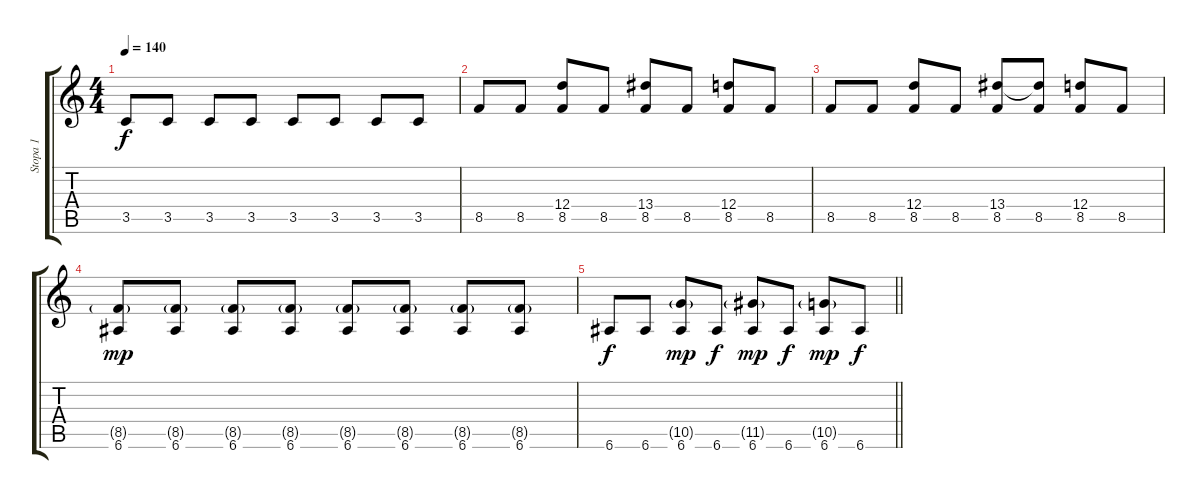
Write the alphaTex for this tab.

\track ("Stopa 1" "Stopa 1") {instrument overdrivenguitar}
\staff {score tabs}
\tuning (E4 B3 G3 D3 A2 E2) {hide}
\ts (4 4)
\tempo 140
\clef g2
\ks c
3.5.8{dy f} 3.5.8 3.5.8 3.5.8 3.5.8 3.5.8 3.5.8 3.5.8 |
8.5.8 8.5.8 (12.4 8.5).8 8.5.8 (13.4 8.5).8 8.5.8 (12.4 8.5).8 8.5.8 |
8.5.8 8.5.8 (12.4 8.5).8 8.5.8 (13.4 8.5).8 (13.4{t} 8.5).8 (12.4 8.5).8 8.5.8 |
(8.5{g} 6.6).8{dy mp} (8.5{g} 6.6).8 (8.5{g} 6.6).8 (8.5{g} 6.6).8 (8.5{g} 6.6).8 (8.5{g} 6.6).8 (8.5{g} 6.6).8 (8.5{g} 6.6).8 |
\barLineRight lightlight
6.6.8{dy f} 6.6.8 (10.5{g} 6.6).8{dy mp} 6.6.8{dy f} (11.5{g} 6.6).8{dy mp} 6.6.8{dy f} (10.5{g} 6.6).8{dy mp} 6.6.8{dy f}
